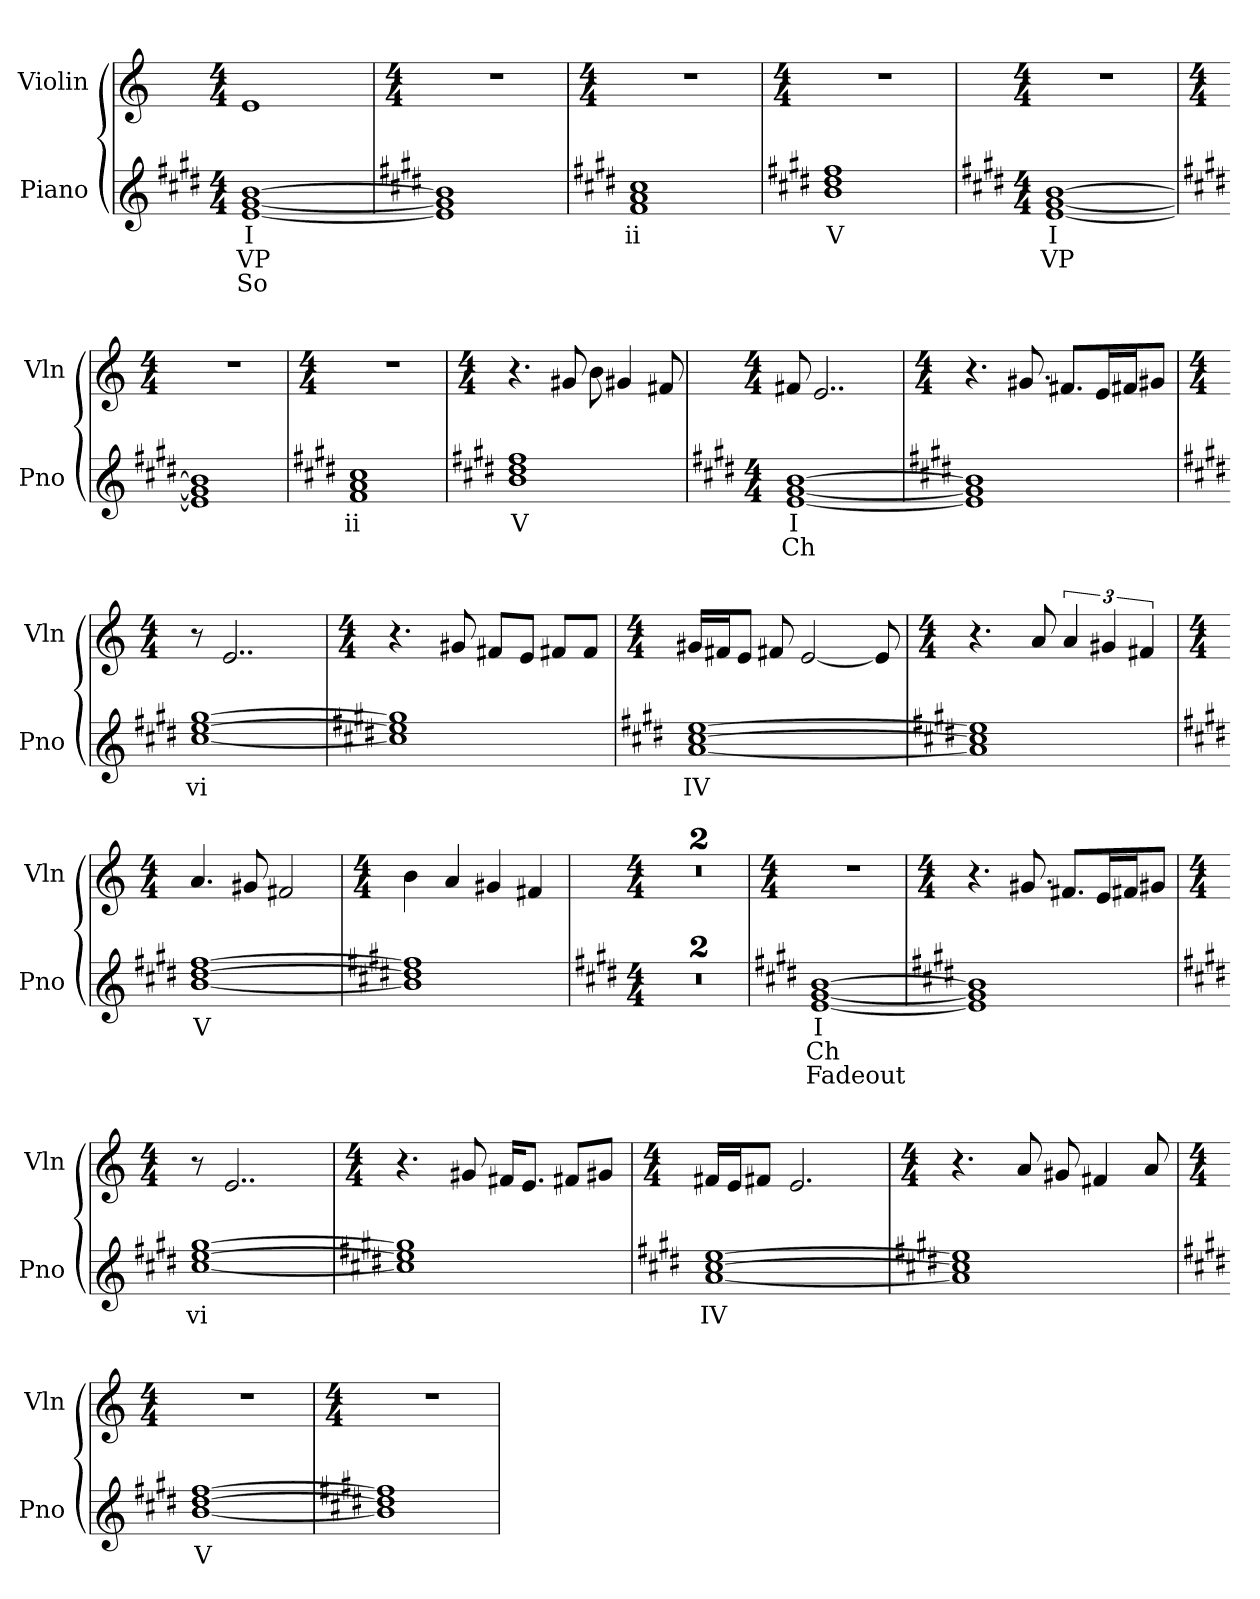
**kern	**text	**text	**text	**kern
*part2	*part2	*part2	*part2	*part1
*staff2	*staff2	*staff2	*staff2	*staff1
*I"Piano	*	*	*	*I"Violin
*I'Pno	*	*	*	*I'Vln
*k[f#c#g#d#]	*	*	*	*
*E:	*	*	*	*
*M4/4	*	*	*	*M4/4
=	=	=	=	=
[1e [1g# [1b	I	VP	So	1e
=	=	=	=	=
*k[f#c#g#d#]	*	*	*	*
*E:	*	*	*	*
*	*	*	*	*M4/4
1e] 1g#] 1b]	.	.	.	1r
=	=	=	=	=
*k[f#c#g#d#]	*	*	*	*
*E:	*	*	*	*
*	*	*	*	*M4/4
1f# 1a 1cc#	ii	.	.	1r
=	=	=	=	=
*k[f#c#g#d#]	*	*	*	*
*E:	*	*	*	*
*	*	*	*	*M4/4
1b 1dd# 1ff#	V	.	.	1r
=	=	=	=	=
*k[f#c#g#d#]	*	*	*	*
*E:	*	*	*	*
*M4/4	*	*	*	*M4/4
[1e [1g# [1b	I	VP	.	1r
=	=	=	=	=
*k[f#c#g#d#]	*	*	*	*
*E:	*	*	*	*
*	*	*	*	*M4/4
1e] 1g#] 1b]	.	.	.	1r
=	=	=	=	=
*k[f#c#g#d#]	*	*	*	*
*E:	*	*	*	*
*	*	*	*	*M4/4
1f# 1a 1cc#	ii	.	.	1r
=	=	=	=	=
*k[f#c#g#d#]	*	*	*	*
*E:	*	*	*	*
*	*	*	*	*M4/4
1b 1dd# 1ff#	V	.	.	4.r
.	.	.	.	8g#X
.	.	.	.	8b
.	.	.	.	4g#X
.	.	.	.	8f#X
=	=	=	=	=
*k[f#c#g#d#]	*	*	*	*
*E:	*	*	*	*
*M4/4	*	*	*	*M4/4
[1e [1g# [1b	I	Ch	.	8f#X
.	.	.	.	2..e
=	=	=	=	=
*k[f#c#g#d#]	*	*	*	*
*E:	*	*	*	*
*	*	*	*	*M4/4
1e] 1g#] 1b]	.	.	.	4.r
.	.	.	.	8.g#X
.	.	.	.	8.f#XL
.	.	.	.	16eL
.	.	.	.	16f#XJ
.	.	.	.	8g#XJ
=	=	=	=	=
*k[f#c#g#d#]	*	*	*	*
*E:	*	*	*	*
*	*	*	*	*M4/4
[1cc# [1ee [1gg#	vi	.	.	8r
.	.	.	.	2..e
=	=	=	=	=
*k[f#c#g#d#]	*	*	*	*
*E:	*	*	*	*
*	*	*	*	*M4/4
1cc#] 1ee] 1gg#]	.	.	.	4.r
.	.	.	.	8g#X
.	.	.	.	8f#XL
.	.	.	.	8eJ
.	.	.	.	8f#XL
.	.	.	.	8f#J
=	=	=	=	=
*k[f#c#g#d#]	*	*	*	*
*E:	*	*	*	*
*	*	*	*	*M4/4
[1a [1cc# [1ee	IV	.	.	16g#XLL
.	.	.	.	16f#XJ
.	.	.	.	8eJ
.	.	.	.	8f#X
.	.	.	.	[2e
.	.	.	.	8e]
=	=	=	=	=
*k[f#c#g#d#]	*	*	*	*
*E:	*	*	*	*
*	*	*	*	*M4/4
1a] 1cc#] 1ee]	.	.	.	4.r
.	.	.	.	8a
.	.	.	.	6a
.	.	.	.	6g#X
.	.	.	.	6f#X
=	=	=	=	=
*k[f#c#g#d#]	*	*	*	*
*E:	*	*	*	*
*	*	*	*	*M4/4
[1b [1dd# [1ff#	V	.	.	4.a
.	.	.	.	8g#X
.	.	.	.	2f#X
=	=	=	=	=
*k[f#c#g#d#]	*	*	*	*
*E:	*	*	*	*
*	*	*	*	*M4/4
1b] 1dd#] 1ff#]	.	.	.	4b
.	.	.	.	4a
.	.	.	.	4g#X
.	.	.	.	4f#X
=	=	=	=	=
*k[f#c#g#d#]	*	*	*	*
*E:	*	*	*	*
*M4/4	*	*	*	*M4/4
1r	.	.	.	1r
=	=	=	=	=
*k[f#c#g#d#]	*	*	*	*
*E:	*	*	*	*
*	*	*	*	*M4/4
1r	.	.	.	1r
=	=	=	=	=
*k[f#c#g#d#]	*	*	*	*
*E:	*	*	*	*
*	*	*	*	*M4/4
[1e [1g# [1b	I	Ch	Fadeout	1r
=	=	=	=	=
*k[f#c#g#d#]	*	*	*	*
*E:	*	*	*	*
*	*	*	*	*M4/4
1e] 1g#] 1b]	.	.	.	4.r
.	.	.	.	8.g#X
.	.	.	.	8.f#XL
.	.	.	.	16eL
.	.	.	.	16f#XJ
.	.	.	.	8g#XJ
=	=	=	=	=
*k[f#c#g#d#]	*	*	*	*
*E:	*	*	*	*
*	*	*	*	*M4/4
[1cc# [1ee [1gg#	vi	.	.	8r
.	.	.	.	2..e
=	=	=	=	=
*k[f#c#g#d#]	*	*	*	*
*E:	*	*	*	*
*	*	*	*	*M4/4
1cc#] 1ee] 1gg#]	.	.	.	4.r
.	.	.	.	8g#X
.	.	.	.	16f#XKL
.	.	.	.	8.eJ
.	.	.	.	8f#XL
.	.	.	.	8g#XJ
=	=	=	=	=
*k[f#c#g#d#]	*	*	*	*
*E:	*	*	*	*
*	*	*	*	*M4/4
[1a [1cc# [1ee	IV	.	.	16f#XLL
.	.	.	.	16eJ
.	.	.	.	8f#XJ
.	.	.	.	2.e
=	=	=	=	=
*k[f#c#g#d#]	*	*	*	*
*E:	*	*	*	*
*	*	*	*	*M4/4
1a] 1cc#] 1ee]	.	.	.	4.r
.	.	.	.	8a
.	.	.	.	8g#X
.	.	.	.	4f#X
.	.	.	.	8a
=	=	=	=	=
*k[f#c#g#d#]	*	*	*	*
*E:	*	*	*	*
*	*	*	*	*M4/4
[1b [1dd# [1ff#	V	.	.	1r
=	=	=	=	=
*k[f#c#g#d#]	*	*	*	*
*E:	*	*	*	*
*	*	*	*	*M4/4
1b] 1dd#] 1ff#]	.	.	.	1r
=	=	=	=	=
*-	*-	*-	*-	*-
